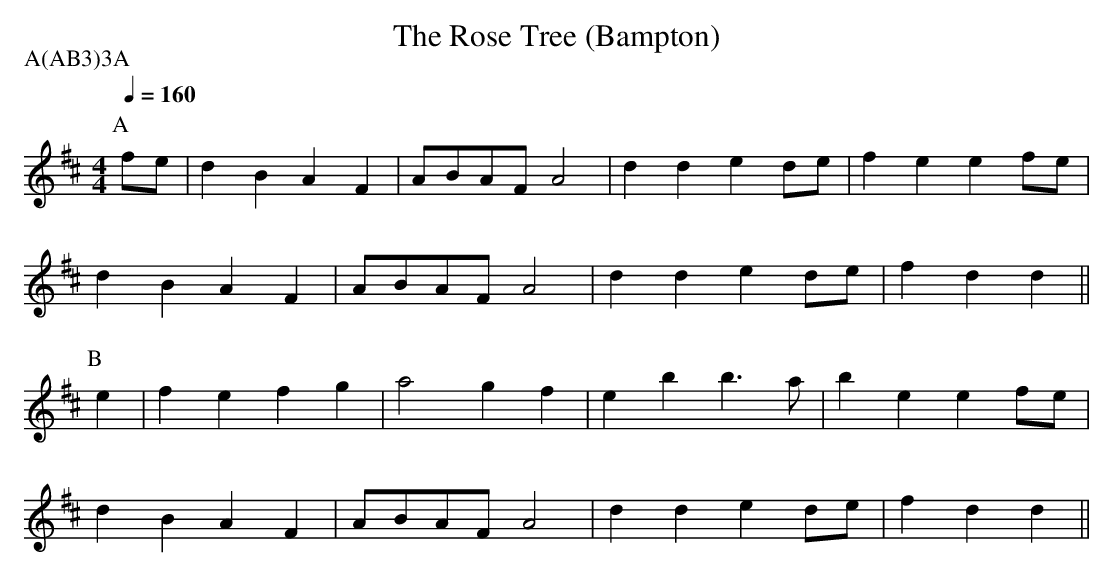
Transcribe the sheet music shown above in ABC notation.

X:1
T:The Rose Tree (Bampton)
L:1/8
M:4/4
P:A(AB3)3A
Q:1/4=160
K:Dmaj
P:A
fe | d2 B2 A2 F2 | ABAF A4 | d2 d2 e2 de | f2 e2 e2 fe |
d2 B2 A2 F2 | ABAF A4 |d2 d2 e2 de| f2 d2 d2 ||
P:B
e2 | f2 e2 f2 g2 |a4 g2 f2 | e2 b2 b2>a2 | b2 e2 e2 fe |
d2 B2 A2 F2 | ABAF A4| d2 d2 e2 de | f2 d2 d2 ||
